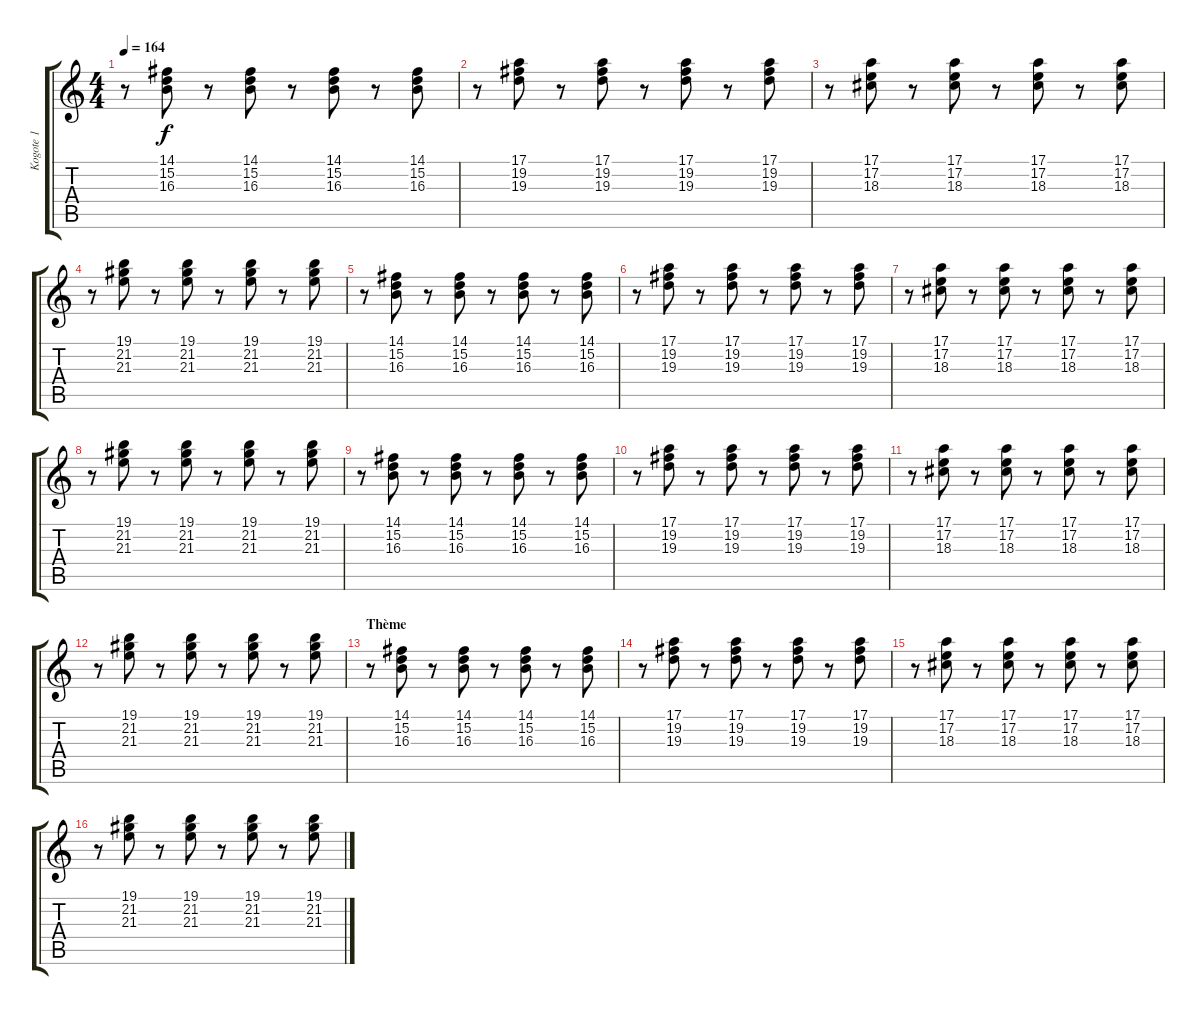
\track ("Kogote 1" "Kogote 1") {instrument drawbarorgan}
\staff {score tabs}
\tuning (E4 B3 G3 D3 A2 E2) {hide}
\ts (4 4)
\tempo 164
\clef g2
\ks c
r.8{dy f} (14.1 15.2 16.3).8 r.8 (14.1 15.2 16.3).8 r.8 (14.1 15.2 16.3).8 r.8 (14.1 15.2 16.3).8 |
r.8 (17.1 19.2 19.3).8 r.8 (17.1 19.2 19.3).8 r.8 (17.1 19.2 19.3).8 r.8 (17.1 19.2 19.3).8 |
r.8 (17.1 17.2 18.3).8 r.8 (17.1 17.2 18.3).8 r.8 (17.1 17.2 18.3).8 r.8 (17.1 17.2 18.3).8 |
r.8 (19.1 21.2 21.3).8 r.8 (19.1 21.2 21.3).8 r.8 (19.1 21.2 21.3).8 r.8 (19.1 21.2 21.3).8 |
r.8 (14.1 15.2 16.3).8 r.8 (14.1 15.2 16.3).8 r.8 (14.1 15.2 16.3).8 r.8 (14.1 15.2 16.3).8 |
r.8 (17.1 19.2 19.3).8 r.8 (17.1 19.2 19.3).8 r.8 (17.1 19.2 19.3).8 r.8 (17.1 19.2 19.3).8 |
r.8 (17.1 17.2 18.3).8 r.8 (17.1 17.2 18.3).8 r.8 (17.1 17.2 18.3).8 r.8 (17.1 17.2 18.3).8 |
r.8 (19.1 21.2 21.3).8 r.8 (19.1 21.2 21.3).8 r.8 (19.1 21.2 21.3).8 r.8 (19.1 21.2 21.3).8 |
r.8 (14.1 15.2 16.3).8 r.8 (14.1 15.2 16.3).8 r.8 (14.1 15.2 16.3).8 r.8 (14.1 15.2 16.3).8 |
r.8 (17.1 19.2 19.3).8 r.8 (17.1 19.2 19.3).8 r.8 (17.1 19.2 19.3).8 r.8 (17.1 19.2 19.3).8 |
r.8 (17.1 17.2 18.3).8 r.8 (17.1 17.2 18.3).8 r.8 (17.1 17.2 18.3).8 r.8 (17.1 17.2 18.3).8 |
r.8 (19.1 21.2 21.3).8 r.8 (19.1 21.2 21.3).8 r.8 (19.1 21.2 21.3).8 r.8 (19.1 21.2 21.3).8 |
\section ("" "Thème")
r.8 (14.1 15.2 16.3).8 r.8 (14.1 15.2 16.3).8 r.8 (14.1 15.2 16.3).8 r.8 (14.1 15.2 16.3).8 |
r.8 (17.1 19.2 19.3).8 r.8 (17.1 19.2 19.3).8 r.8 (17.1 19.2 19.3).8 r.8 (17.1 19.2 19.3).8 |
r.8 (17.1 17.2 18.3).8 r.8 (17.1 17.2 18.3).8 r.8 (17.1 17.2 18.3).8 r.8 (17.1 17.2 18.3).8 |
r.8 (19.1 21.2 21.3).8 r.8 (19.1 21.2 21.3).8 r.8 (19.1 21.2 21.3).8 r.8 (19.1 21.2 21.3).8
